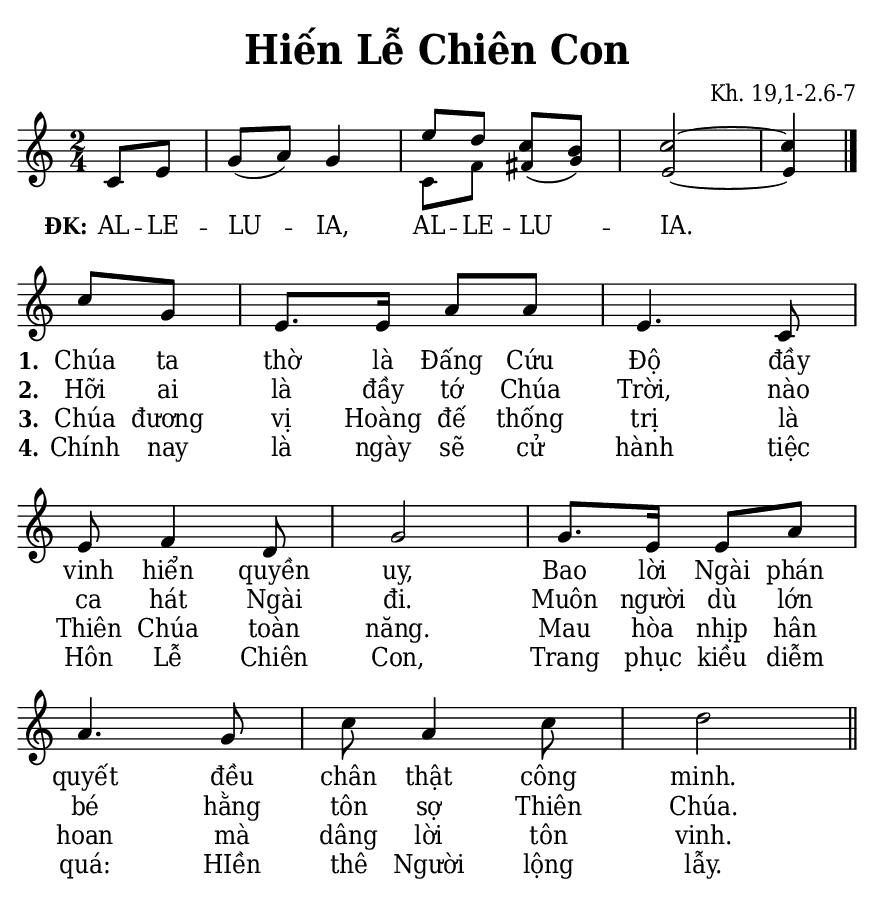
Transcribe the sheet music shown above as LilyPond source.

% Cài đặt chung\
\version "2.22.1"
\include "english.ly"

\header {
  title = \markup { \fontsize #1 "Hiến Lễ Chiên Con" }
  composer = "Kh. 19,1-2.6-7"
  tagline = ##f
}

% Nhạc phiên khúc
nhacPhienKhucSop = \relative c' {
  \partial 4 c8 e |
  g (a) g4 |
  e'8 d c (b) |
  c2 ~ |
  c4 \bar "|." \break
  
  c8 g |
  e8. e16 a8 a |
  e4. c8 |
  e f4 d8 |
  g2 |
  g8. e16 e8 a |
  a4. g8 |
  c8 a4 c8 |
  d2 \bar "||"
}

nhacPhienKhucAlto = \relative c' {
  c8 e |
  g8 (a) g4 |
  c,8 [f] fs (g) |
  e2 ~ |
  e4
}

% Lời phiên khúc
loiPhienKhucSop = \lyrics {
  \set stanza = "ĐK:"
  AL -- LE -- LU -- IA,
  AL -- LE -- LU -- IA.
  <<
    {
      \set stanza = "1."
      Chúa ta thờ là Đấng Cứu Độ đầy vinh hiển quyền uy,
      Bao lời Ngài phán quyết đều chân thật công minh.
    }
    \new Lyrics {
	    \set associatedVoice = "beSop"
	    \set stanza = "2."
	    Hỡi ai là đầy tớ Chúa Trời,
	    nào ca hát Ngài đi.
	    Muôn người dù lớn bé hằng tôn sợ Thiên Chúa.
    }
    \new Lyrics {
	    \set associatedVoice = "beSop"
	    \set stanza = "3."
	    Chúa đương vị Hoàng đế thống trị
	    là Thiên Chúa toàn năng.
	    Mau hòa nhịp hân hoan mà dâng lời tôn vinh.
    }
    \new Lyrics {
	    \set associatedVoice = "beSop"
	    \set stanza = "4."
	    Chính nay là ngày sẽ cử hành tiệc Hôn Lễ Chiên Con,
	    Trang phục kiều diễm quá:
	    HIền thê Người lộng lẫy.
    }
  >>
}

% Dàn trang
\paper {
  #(set-paper-size "a5")
  top-margin = 3\mm
  bottom-margin = 3\mm
  left-margin = 3\mm
  right-margin = 3\mm
  indent = #0
  #(define fonts
	 (make-pango-font-tree "Deja Vu Serif Condensed"
	 		       "Deja Vu Serif Condensed"
			       "Deja Vu Serif Condensed"
			       (/ 20 20)))
  print-page-number = ##f
  system-system-spacing = #'((basic-distance . 0.1) (padding . 3))
}

TongNhip = {
  \key c \major \time 2/4
  \set Timing.beamExceptions = #'()
  \set Timing.baseMoment = #(ly:make-moment 1/4)
}

% Đổi kích thước nốt cho bè phụ
notBePhu =
#(define-music-function (font-size music) (number? ly:music?)
   (for-some-music
     (lambda (m)
       (if (music-is-of-type? m 'rhythmic-event)
           (begin
             (set! (ly:music-property m 'tweaks)
                   (cons `(font-size . ,font-size)
                         (ly:music-property m 'tweaks)))
             #t)
           #f))
     music)
   music)

\score {
  \new ChoirStaff <<
    \new Staff \with {
        \consists "Merge_rests_engraver"
        printPartCombineTexts = ##f
      }
      <<
      \new Voice \TongNhip \partCombine 
        \nhacPhienKhucSop
        \notBePhu -1 { \nhacPhienKhucAlto }
      \new NullVoice = beSop \nhacPhienKhucSop
      \new Lyrics \lyricsto beSop \loiPhienKhucSop
      >>
  >>
  \layout {
    \override Lyrics.LyricSpace.minimum-distance = #1.5
    \override Score.BarNumber.break-visibility = ##(#f #f #f)
    \override Score.SpacingSpanner.uniform-stretching = ##t
  } 
}
